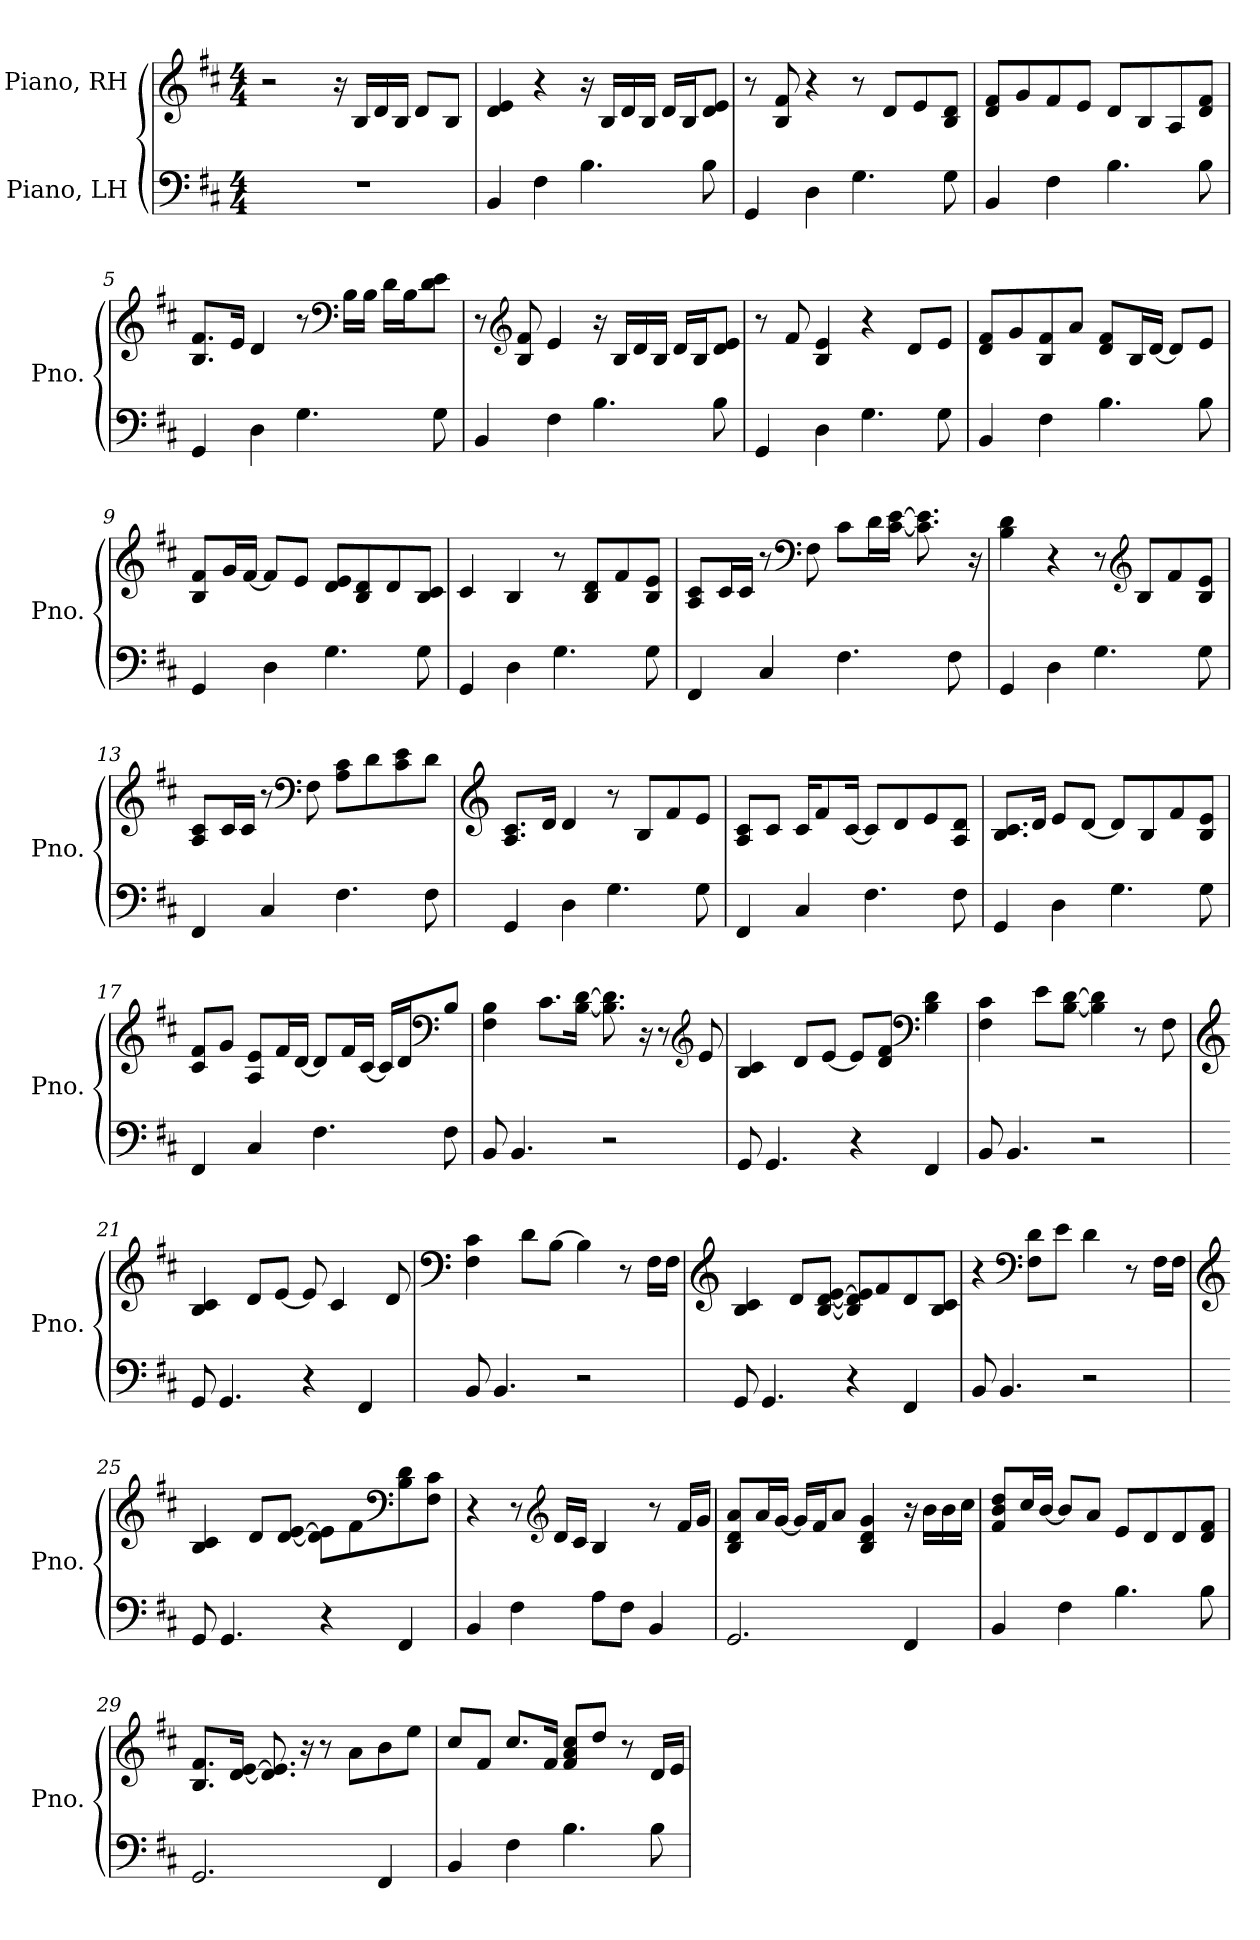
**kern	**kern
*part2	*part1
*staff2	*staff1
*I"Piano, LH	*I"Piano, RH
*I'Pno.	*I'Pno.
*clefF4	*clefG2
*k[f#c#]	*k[f#c#]
*M4/4	*M4/4
*MM90	*MM90
=1	=1
1r	2r
.	16r
.	16B/LL
.	16d/
.	16B/JJ
.	8d/L
.	8B/J
=2	=2
4BB/	4d/ 4e/
4F#\	4r
4.B\	16r
.	16B/LL
.	16d/
.	16B/JJ
.	16d/LL
.	16B/J
8B\	8d/ 8e/J
=3	=3
4GG/	8r
.	8B/ 8f#/
4D\	4r
4.G\	8r
.	8d/L
.	8e/
8G\	8B/ 8d/J
=4	=4
4BB/	8d/ 8f#/L
.	8g/
4F#\	8f#/
.	8e/J
4.B\	8d/L
.	8B/
.	8A/
8B\	8d/ 8f#/J
!!LO:LB:g=z
=5	=5
4GG/	8.B/ 8.f#/L
.	16e/Jk
4D\	4d/
4.G\	8r
*	*clefF4
.	16B\LL
.	16B\JJ
.	16d\LL
.	16B\J
8G\	8d\ 8e\J
=6	=6
4BB/	8r
*	*clefG2
.	8B/ 8f#/
4F#\	4e/
4.B\	16r
.	16B/LL
.	16d/
.	16B/JJ
.	16d/LL
.	16B/J
8B\	8d/ 8e/J
=7	=7
4GG/	8r
.	8f#/
4D\	4B/ 4e/
4.G\	4r
.	8d/L
8G\	8e/J
=8	=8
4BB/	8d/ 8f#/L
.	8g/
4F#\	8B/ 8f#/
.	8a/J
4.B\	8d/ 8f#/L
.	16B/L
.	[16d/JJ
.	8d/L]
8B\	8e/J
!!LO:LB:g=z
=9	=9
4GG/	8B/ 8f#/L
.	16g/L
.	[16f#/JJ
4D\	8f#/L]
.	8e/J
4.G\	8d/ 8e/L
.	8B/ 8d/
.	8d/
8G\	8B/ 8c#/J
=10	=10
4GG/	4c#/
4D\	4B/
4.G\	8r
.	8B/ 8d/L
.	8f#/
8G\	8B/ 8e/J
=11	=11
4FF#/	8A/ 8c#/L
.	16c#/L
.	16c#/JJ
4C#/	8r
*	*clefF4
.	8F#\
4.F#\	8c#\L
.	16d\L
.	[16c#\ [16e\JJ
.	8.c#\] 8.e\]
8F#\	.
.	16r
=12	=12
4GG/	4B\ 4d\
4D\	4r
4.G\	8r
*	*clefG2
.	8B/L
.	8f#/
8G\	8B/ 8e/J
!!LO:LB:g=z
=13	=13
4FF#/	8A/ 8c#/L
.	16c#/L
.	16c#/JJ
4C#/	8r
*	*clefF4
.	8F#\
4.F#\	8A\ 8c#\L
.	8d\
.	8c#\ 8e\
8F#\	8d\J
=14	=14
*	*clefG2
4GG/	8.A/ 8.c#/L
.	16d/Jk
4D\	4d/
4.G\	8r
.	8B/L
.	8f#/
8G\	8e/J
=15	=15
4FF#/	8A/ 8c#/L
.	8c#/J
4C#/	16c#/KL
.	8f#/
.	[16c#/Jk
4.F#\	8c#/L]
.	8d/
.	8e/
8F#\	8A/ 8d/J
=16	=16
4GG/	8.B/ 8.c#/L
.	16d/Jk
4D\	8e/L
.	[8d/J
4.G\	8d/L]
.	8B/
.	8f#/
8G\	8B/ 8e/J
!!LO:LB:g=z
=17	=17
4FF#/	8c#/ 8f#/L
.	8g/J
4C#/	8A/ 8e/L
.	16f#/L
.	[16d/JJ
4.F#\	8d/L]
.	16f#/L
.	[16c#/JJ
.	16c#/LL]
.	16d/J
*	*clefF4
8F#\	8B/J
=18	=18
8BB/	4F#\ 4B\
4.BB/	.
.	8.c#\L
.	[16B\ [16d\Jk
2r	8.B\] 8.d\]
.	16r
.	8r
*	*clefG2
.	8e/
=19	=19
8GG/	4B/ 4c#/
4.GG/	.
.	8d/L
.	[8e/J
4r	8e/L]
.	8d/ 8f#/J
*	*clefF4
4FF#/	4B\ 4d\
=20	=20
8BB/	4F#\ 4c#\
4.BB/	.
.	8e\L
.	[8B\ [8d\J
2r	4B\] 4d\]
.	8r
.	8F#\
!!LO:LB:g=z
=21	=21
*	*clefG2
8GG/	4B/ 4c#/
4.GG/	.
.	8d/L
.	[8e/J
4r	8e/]
.	4c#/
4FF#/	.
.	8d/
=22	=22
*	*clefF4
8BB/	4F#\ 4c#\
4.BB/	.
.	8d\L
.	[8B\J
2r	4B\]
.	8r
.	16F#\LL
.	16F#\JJ
=23	=23
*	*clefG2
8GG/	4B/ 4c#/
4.GG/	.
.	8d/L
.	[8B/ [8d/ [8e/J
4r	8B/] 8d/] 8e/]L
.	8f#/
4FF#/	8d/
.	8B/ 8c#/J
=24	=24
8BB/	4r
4.BB/	.
*	*clefF4
.	8F#\ 8d\L
.	8e\J
2r	4d\
.	8r
.	16F#\LL
.	16F#\JJ
!!LO:PB:g=z
=25	=25
*	*clefG2
8GG/	4B/ 4c#/
4.GG/	.
.	8d/L
.	[8d/ [8e/J
4r	8d\] 8e\]L
.	8f#\
*	*clefF4
4FF#/	8B\ 8d\
.	8F#\ 8c#\J
=26	=26
4BB/	4r
4F#\	8r
*	*clefG2
.	16d/LL
.	16c#/JJ
8A\L	4B/
8F#\J	.
4BB/	8r
.	16f#/LL
.	16g/JJ
=27	=27
2.GG/	8B/ 8d/ 8a/L
.	16a/L
.	[16g/JJ
.	16g/LL]
.	16f#/J
.	8a/J
.	4B/ 4d/ 4g/
4FF#/	16r
.	16b\LL
.	16b\
.	16cc#\JJ
=28	=28
4BB/	8f#/ 8b/ 8dd/L
.	16cc#/L
.	[16b/JJ
4F#\	8b/L]
.	8a/J
4.B\	8e/L
.	8d/
.	8d/
8B\	8d/ 8f#/J
!!LO:LB:g=z
=29	=29
2.GG/	8.B/ 8.f#/L
.	[16d/ [16e/Jk
.	8.d/] 8.e/]
.	16r
.	8r
.	8a\L
4FF#/	8b\
.	8ee\J
=30	=30
4BB/	8cc#/L
.	8f#/J
4F#\	8.cc#/L
.	16f#/Jk
4.B\	8f#/ 8a/ 8cc#/L
.	8dd/J
.	8r
8B\	16d/LL
.	16e/JJ
=	=
*-	*-
